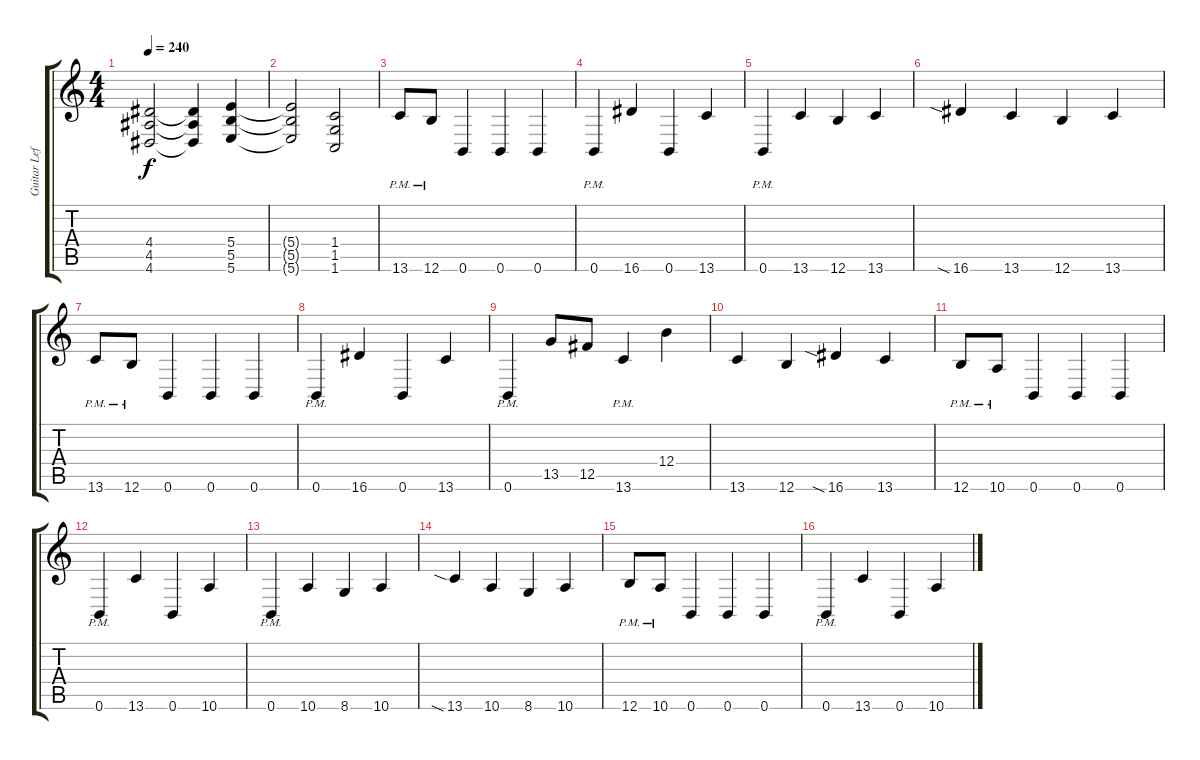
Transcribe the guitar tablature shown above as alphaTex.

\track ("Guitar Left" "Guitar Lef") {instrument distortionguitar}
\staff {score tabs}
\tuning (Db4 Ab3 E3 B2 Gb2 B1) {hide}
\ts (4 4)
\tempo 240
\clef g2
\ks c
(4.4 4.5 4.6).2{dy f} (4.4{t} 4.5{t} 4.6{t}).4 (5.4 5.5 5.6).4 |
(5.4{t} 5.5{t} 5.6{t}).2 (1.4 1.5 1.6).2 |
13.6{pm}.8 12.6{pm}.8 0.6.4 0.6.4 0.6.4 |
0.6{pm}.4 16.6.4 0.6.4 13.6.4 |
0.6{pm}.4 13.6.4 12.6.4 13.6.4 |
16.6{sia}.4 13.6.4 12.6.4 13.6.4 |
13.6{pm}.8 12.6{pm}.8 0.6.4 0.6.4 0.6.4 |
0.6{pm}.4 16.6.4 0.6.4 13.6.4 |
0.6{pm}.4 13.5.8 12.5.8 13.6{pm}.4 12.4.4 |
13.6.4 12.6.4 16.6{sia}.4 13.6.4 |
12.6{pm}.8 10.6{pm}.8 0.6.4 0.6.4 0.6.4 |
0.6{pm}.4 13.6.4 0.6.4 10.6.4 |
0.6{pm}.4 10.6.4 8.6.4 10.6.4 |
13.6{sia}.4 10.6.4 8.6.4 10.6.4 |
12.6{pm}.8 10.6{pm}.8 0.6.4 0.6.4 0.6.4 |
0.6{pm}.4 13.6.4 0.6.4 10.6.4
